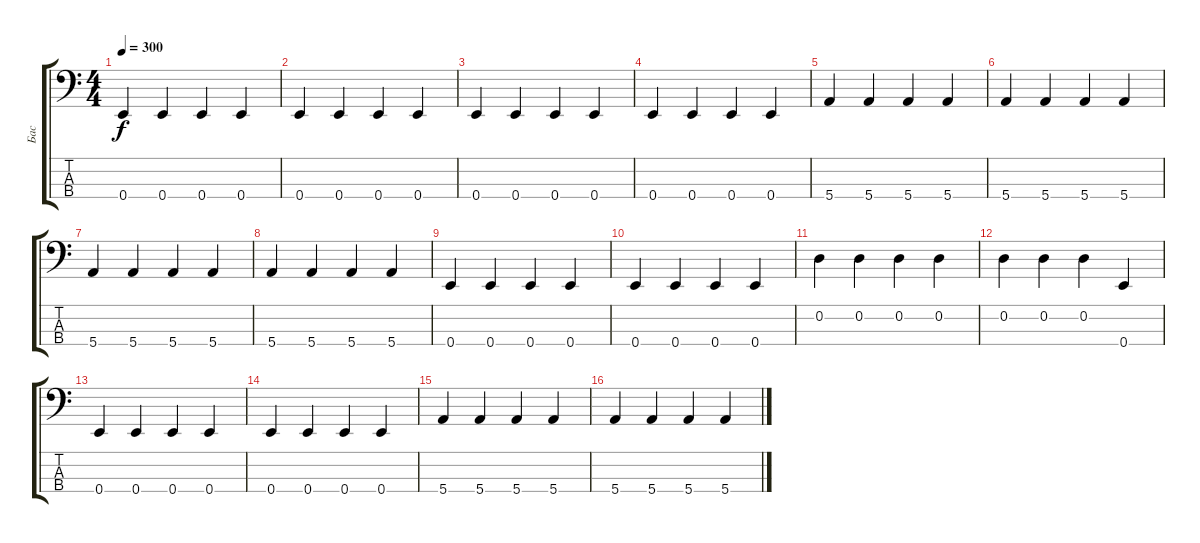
\track ("Бас" "Бас") {instrument electricbassfinger}
\staff {score tabs}
\tuning (G2 D2 A1 E1) {hide}
\ts (4 4)
\tempo 300
\clef f4
\ks c
0.4.4{dy f instrument electricbassfinger} 0.4.4 0.4.4 0.4.4 |
0.4.4 0.4.4 0.4.4 0.4.4 |
0.4.4 0.4.4 0.4.4 0.4.4 |
0.4.4 0.4.4 0.4.4 0.4.4 |
5.4.4 5.4.4 5.4.4 5.4.4 |
5.4.4 5.4.4 5.4.4 5.4.4 |
5.4.4 5.4.4 5.4.4 5.4.4 |
5.4.4 5.4.4 5.4.4 5.4.4 |
0.4.4 0.4.4 0.4.4 0.4.4 |
0.4.4 0.4.4 0.4.4 0.4.4 |
0.2.4 0.2.4 0.2.4 0.2.4 |
0.2.4 0.2.4 0.2.4 0.4.4 |
0.4.4 0.4.4 0.4.4 0.4.4 |
0.4.4 0.4.4 0.4.4 0.4.4 |
5.4.4 5.4.4 5.4.4 5.4.4 |
5.4.4 5.4.4 5.4.4 5.4.4
